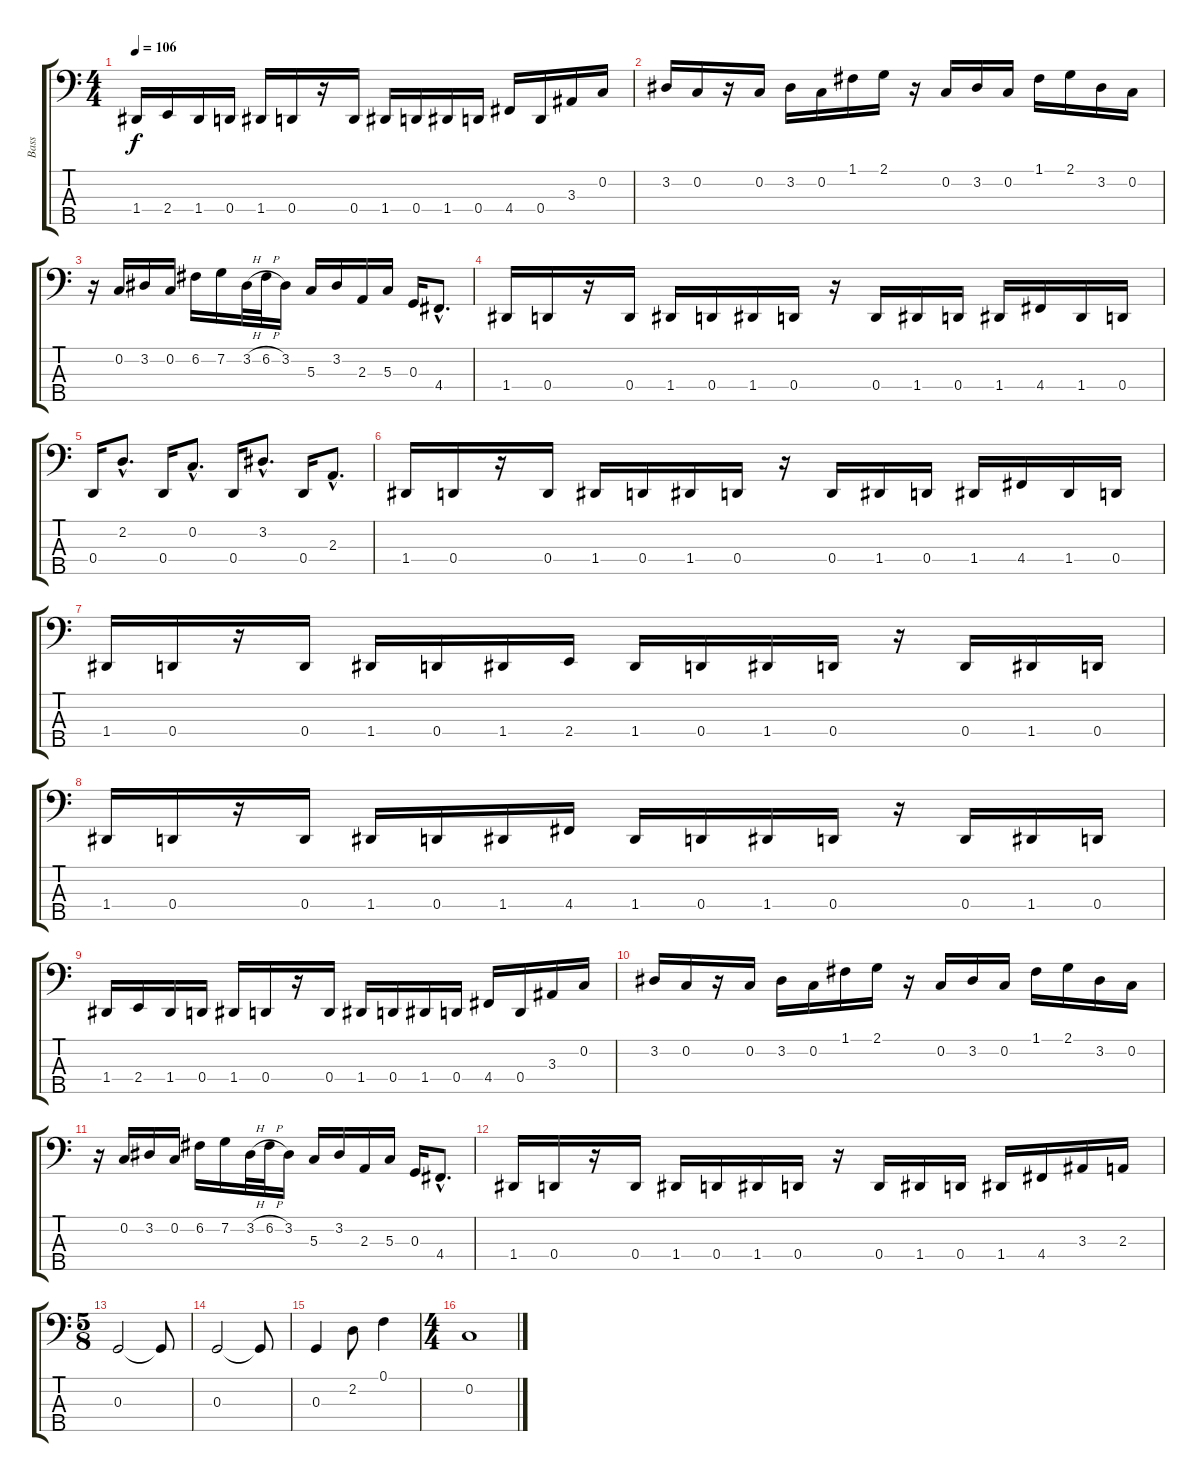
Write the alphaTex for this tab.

\track ("Bass" "Bass") {instrument electricbasspick}
\staff {score tabs}
\tuning (F2 C2 G1 D1 A0) {hide}
\ts (4 4)
\tempo 106
\clef f4
\ks c
1.4.16{dy f} 2.4.16 1.4.16 0.4.16 1.4.16 0.4.16 r.16 0.4.16 1.4.16 0.4.16 1.4.16 0.4.16 4.4.16 0.4.16 3.3.16 0.2.16 |
3.2.16 0.2.16 r.16 0.2.16 3.2.16 0.2.16 1.1.16 2.1.16 r.16 0.2.16 3.2.16 0.2.16 1.1.16 2.1.16 3.2.16 0.2.16 |
r.16 0.2.16 3.2.16 0.2.16 6.2.16 7.2.16 3.2{h}.32 6.2{h}.32 3.2.16 5.3.16 3.2.16 2.3.16 5.3.16 0.3.16 4.4{hac}.8{d} |
1.4.16 0.4.16 r.16 0.4.16 1.4.16 0.4.16 1.4.16 0.4.16 r.16 0.4.16 1.4.16 0.4.16 1.4.16 4.4.16 1.4.16 0.4.16 |
0.4.16 2.2{hac}.8{d} 0.4.16 0.2{hac}.8{d} 0.4.16 3.2{hac}.8{d} 0.4.16 2.3{hac}.8{d} |
1.4.16 0.4.16 r.16 0.4.16 1.4.16 0.4.16 1.4.16 0.4.16 r.16 0.4.16 1.4.16 0.4.16 1.4.16 4.4.16 1.4.16 0.4.16 |
1.4.16 0.4.16 r.16 0.4.16 1.4.16 0.4.16 1.4.16 2.4.16 1.4.16 0.4.16 1.4.16 0.4.16 r.16 0.4.16 1.4.16 0.4.16 |
1.4.16 0.4.16 r.16 0.4.16 1.4.16 0.4.16 1.4.16 4.4.16 1.4.16 0.4.16 1.4.16 0.4.16 r.16 0.4.16 1.4.16 0.4.16 |
1.4.16 2.4.16 1.4.16 0.4.16 1.4.16 0.4.16 r.16 0.4.16 1.4.16 0.4.16 1.4.16 0.4.16 4.4.16 0.4.16 3.3.16 0.2.16 |
3.2.16 0.2.16 r.16 0.2.16 3.2.16 0.2.16 1.1.16 2.1.16 r.16 0.2.16 3.2.16 0.2.16 1.1.16 2.1.16 3.2.16 0.2.16 |
r.16 0.2.16 3.2.16 0.2.16 6.2.16 7.2.16 3.2{h}.32 6.2{h}.32 3.2.16 5.3.16 3.2.16 2.3.16 5.3.16 0.3.16 4.4{hac}.8{d} |
1.4.16 0.4.16 r.16 0.4.16 1.4.16 0.4.16 1.4.16 0.4.16 r.16 0.4.16 1.4.16 0.4.16 1.4.16 4.4.16 3.3.16 2.3.16 |
\ts (5 8)
0.3.2 0.3{t}.8 |
0.3.2 0.3{t}.8 |
0.3.4 2.2.8 0.1.4 |
\ts (4 4)
0.2.1
